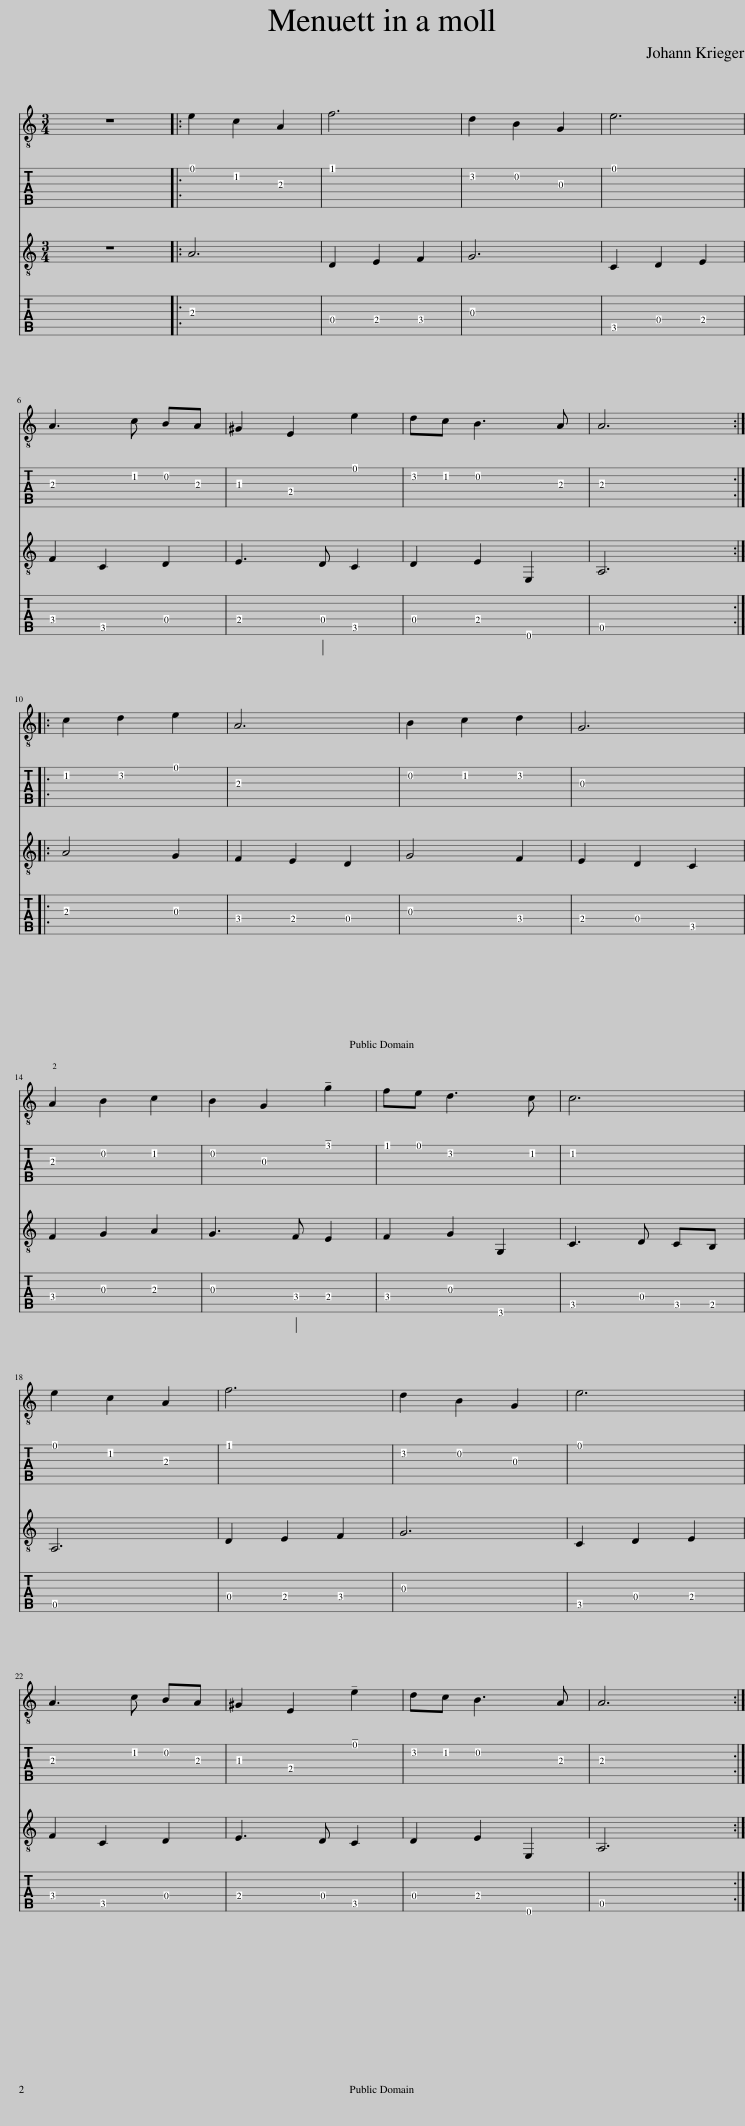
X:1
%%score 1 2 3 4
L:1/8
M:3/4
I:linebreak $
K:C
V:1 treble-8
V:2 tab stafflines=6 strings=E2,A2,D3,G3,B3,E4
V:3 treble-8
V:4 tab stafflines=6 strings=E2,A2,D3,G3,B3,E4
V:1
 z6 |:!>(! e2 c2 A2!>)! |!<(! f6!<)! |!>(! d2 B2 G2!>)! |!<(! e6!<)! |$ %5
!>(! A3 c BA!>)! | ^G2 E2 !tenuto!e2 |!>(! dc B3 A!>)! | A6 ::$!<(! c2 d2 e2!<)! | %10
!>(! A6!>)! |!<(! B2 c2 d2!<)! |!>(! G6!>)! |$!<(! !2!A2 B2 c2!<)! | B2 G2 !tenuto!g2 | %15
!>(! fe d3 c!>)! | c6 |$!>(! e2 c2 A2!>)! |!<(! f6!<)! |!>(! d2 B2 G2!>)! | %20
!<(! e6!<)! |$ A3!>(! c BA!>)! | ^G2 E2 !tenuto!e2 |!>(! dc B3 A!>)! | A6 :| %25
V:2
 x6 |:!>(! !1!E2 !2!C2 !3!A,2!>)! |!<(! !1!F6!<)! |!>(! !2!D2 !2!B,2 !3!G,2!>)! |!<(! !1!E6!<)! |$ %5
!>(! !3!A,3 !2!C !2!B,!3!A,!>)! | !3!^G,2 !4!E,2 !tenuto!!1!E2 |!>(! !2!D!2!C !2!B,3 !3!A,!>)! | !3!A,6 ::$!<(! !2!C2 !2!D2 !1!E2!<)! | %10
!>(! !3!A,6!>)! |!<(! !2!B,2 !2!C2 !2!D2!<)! |!>(! !3!G,6!>)! |$!<(! !3!A,2 !2!B,2 !2!C2!<)! | !2!B,2 !3!G,2 !tenuto!!1!G2 | %15
!>(! !1!F!1!E !2!D3 !2!C!>)! | !2!C6 |$!>(! !1!E2 !2!C2 !3!A,2!>)! |!<(! !1!F6!<)! |!>(! !2!D2 !2!B,2 !3!G,2!>)! | %20
!<(! !1!E6!<)! |$ !3!A,3!>(! !2!C !2!B,!3!A,!>)! | !3!^G,2 !4!E,2 !tenuto!!1!E2 |!>(! !2!D!2!C !2!B,3 !3!A,!>)! | !3!A,6 :| %25
V:3
 z6 |: A6 | D2 E2 F2 | G6 | C2 D2 E2 |$ %5
 F2 C2 D2 | E3 D C2 | D2 E2 E,2 | A,6 ::$ A4 G2 | %10
 F2 E2 D2 | G4 F2 | E2 D2 C2 |$ F2 G2 A2 | G3 F E2 | %15
 F2 G2 G,2 | C3 D CB, |$ A,6 | D2 E2 F2 | G6 | %20
 C2 D2 E2 |$ F2 C2 D2 | E3 D C2 | D2 E2 E,2 | A,6 :| %25
V:4
 x6 |: !3!A,6 | !4!D,2 !4!E,2 !4!F,2 | !3!G,6 | !5!C,2 !4!D,2 !4!E,2 |$ %5
 !4!F,2 !5!C,2 !4!D,2 | !4!E,3 !4!D, !5!C,2 | !4!D,2 !4!E,2 !6!E,,2 | !5!A,,6 ::$ !3!A,4 !3!G,2 | %10
 !4!F,2 !4!E,2 !4!D,2 | !3!G,4 !4!F,2 | !4!E,2 !4!D,2 !5!C,2 |$ !4!F,2 !3!G,2 !3!A,2 | !3!G,3 !4!F, !4!E,2 | %15
 !4!F,2 !3!G,2 !6!G,,2 | !5!C,3 !4!D, !5!C,!5!B,, |$ !5!A,,6 | !4!D,2 !4!E,2 !4!F,2 | !3!G,6 | %20
 !5!C,2 !4!D,2 !4!E,2 |$ !4!F,2 !5!C,2 !4!D,2 | !4!E,3 !4!D, !5!C,2 | !4!D,2 !4!E,2 !6!E,,2 | !5!A,,6 :| %25
